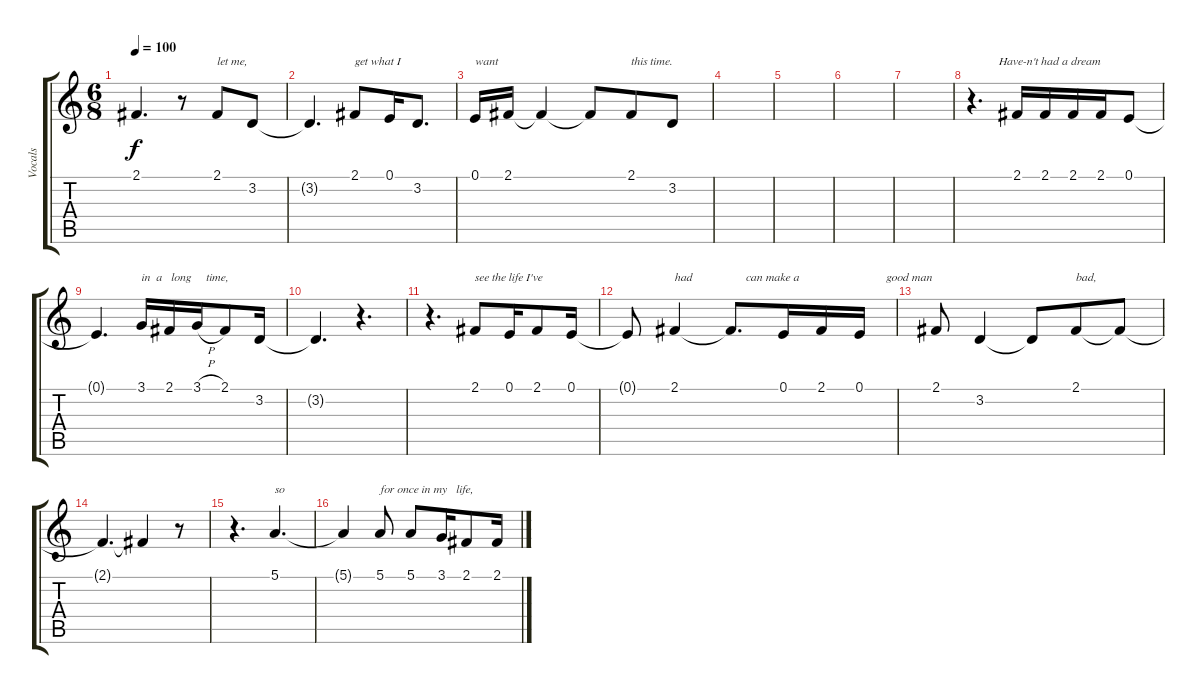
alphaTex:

\track ("Vocals" "Vocals") {instrument lead6voice}
\staff {score tabs}
\tuning (E4 B3 G3 D3 A2 E2) {hide}
\ts (6 8)
\tempo 100
\clef g2
\ks c
2.1{t}.4{d dy f} r.8 2.1.8{txt "let me,"} 3.2.8 |
3.2{t}.4{d} 2.1.8{txt "get what I"} 0.1.16 3.2.8{d} |
0.1.16{txt "want"} 2.1.16 2.1{t}.4 2.1{t}.8 2.1.8{txt "this time."} 3.2.8 |
|
|
|
|
r.4{d txt "         Have-n't had a dream"} 2.1.16 2.1.16 2.1.16 2.1.16 0.1.8 |
0.1{t}.4{d} 3.1.16{txt "in  a   long     time,"} 2.1.16 3.1{h}.16 2.1.8 3.2.16 |
3.2{t}.4{d} r.4{d} |
r.4{d} 2.1.8{txt "see the life I've"} 0.1.16 2.1.8 0.1.16 |
0.1{t}.8 2.1.4{txt "had"} 2.1{t}.8{d txt "     can make a"} 0.1.16 2.1.16 0.1.16{txt "         good man"} |
2.1.8 3.2.4 3.2{t}.8 2.1.8{txt "bad,"} 2.1{t}.8 |
2.1{t}.4{d} 2.1{t}.4 r.8 |
r.4{d} 5.1.4{d txt "so"} |
5.1{t}.4 5.1.8{txt "for once in my   life,"} 5.1.8 3.1.16 2.1.8 2.1.16
